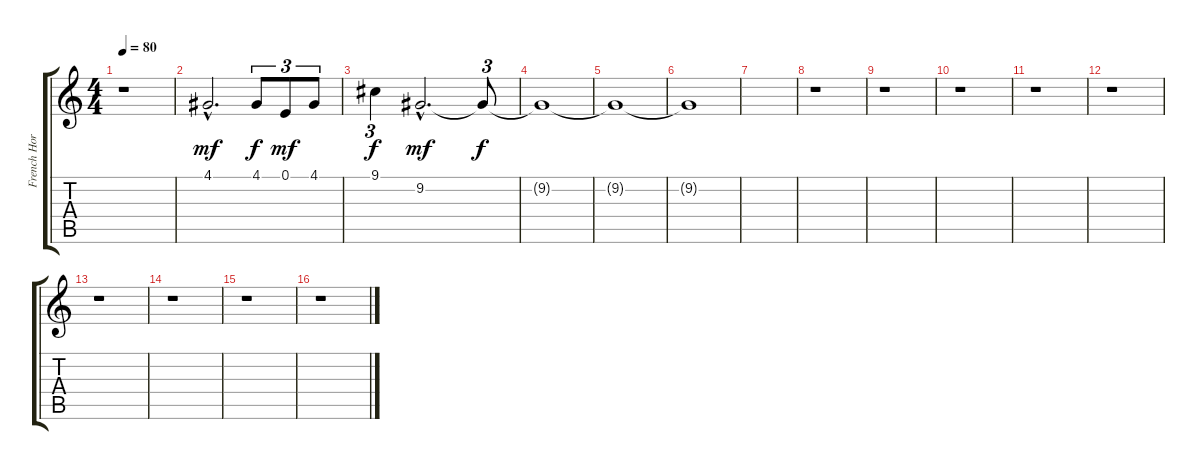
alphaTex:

\track ("French Horn" "French Hor") {instrument frenchhorn}
\staff {score tabs}
\tuning (E4 B3 G3 D3 A2 E2) {hide}
\ts (4 4)
\tempo 80
\clef g2
\ks c
r.1{dy mf instrument frenchhorn} |
4.1{hac}.2{d} 4.1.8{tu (3 2) dy f} 0.1.8{tu (3 2) dy mf} 4.1.8{tu (3 2)} |
9.1.4{tu (3 2) dy f} 9.2{hac}.2{d dy mf} 9.2{t}.8{tu (3 2) dy f} |
9.2{t}.1 |
9.2{t}.1{volume 1} |
9.2{t}.1 |
|
r.1 |
r.1 |
r.1 |
r.1 |
r.1 |
r.1 |
r.1 |
r.1 |
r.1
